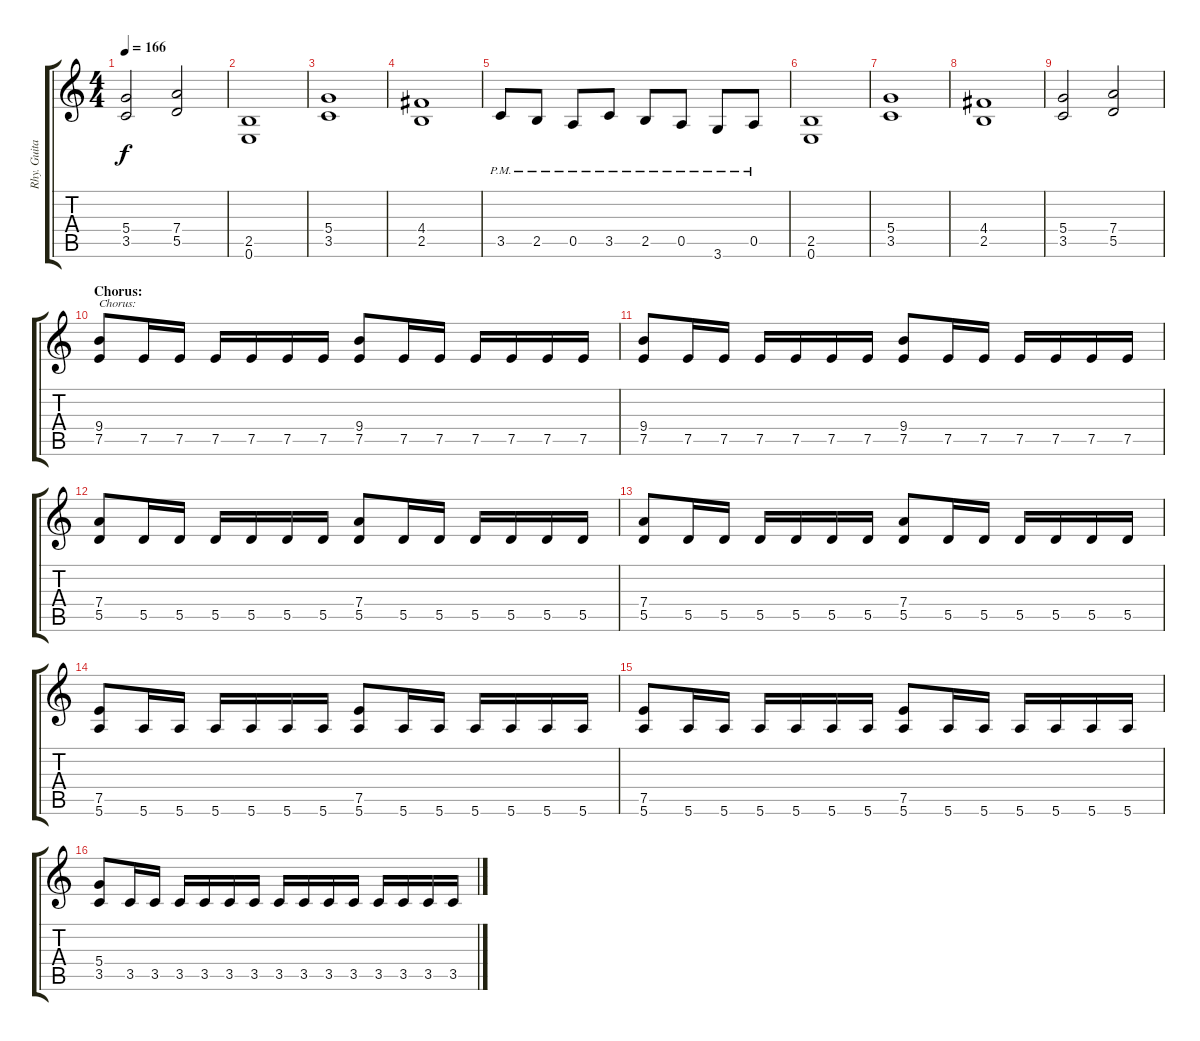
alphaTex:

\track ("Rhy. Guitar II" "Rhy. Guita") {instrument distortionguitar}
\staff {score tabs}
\tuning (E4 B3 G3 D3 A2 E2) {hide}
\ts (4 4)
\tempo 166
\clef g2
\ks c
(5.4 3.5).2{dy f} (7.4 5.5).2 |
(2.5 0.6).1 |
(5.4 3.5).1 |
(4.4 2.5).1 |
3.5{pm}.8 2.5{pm}.8 0.5{pm}.8 3.5{pm}.8 2.5{pm}.8 0.5{pm}.8 3.6{pm}.8 0.5{pm}.8 |
(2.5 0.6).1 |
(5.4 3.5).1 |
(4.4 2.5).1 |
(5.4 3.5).2 (7.4 5.5).2 |
\section ("" "Chorus:")
(9.4 7.5).8{txt "Chorus:"} 7.5.16 7.5.16 7.5.16 7.5.16 7.5.16 7.5.16 (9.4 7.5).8 7.5.16 7.5.16 7.5.16 7.5.16 7.5.16 7.5.16 |
(9.4 7.5).8 7.5.16 7.5.16 7.5.16 7.5.16 7.5.16 7.5.16 (9.4 7.5).8 7.5.16 7.5.16 7.5.16 7.5.16 7.5.16 7.5.16 |
(7.4 5.5).8 5.5.16 5.5.16 5.5.16 5.5.16 5.5.16 5.5.16 (7.4 5.5).8 5.5.16 5.5.16 5.5.16 5.5.16 5.5.16 5.5.16 |
(7.4 5.5).8 5.5.16 5.5.16 5.5.16 5.5.16 5.5.16 5.5.16 (7.4 5.5).8 5.5.16 5.5.16 5.5.16 5.5.16 5.5.16 5.5.16 |
(7.5 5.6).8 5.6.16 5.6.16 5.6.16 5.6.16 5.6.16 5.6.16 (7.5 5.6).8 5.6.16 5.6.16 5.6.16 5.6.16 5.6.16 5.6.16 |
(7.5 5.6).8 5.6.16 5.6.16 5.6.16 5.6.16 5.6.16 5.6.16 (7.5 5.6).8 5.6.16 5.6.16 5.6.16 5.6.16 5.6.16 5.6.16 |
(5.4 3.5).8 3.5.16 3.5.16 3.5.16 3.5.16 3.5.16 3.5.16 3.5.16 3.5.16 3.5.16 3.5.16 3.5.16 3.5.16 3.5.16 3.5.16
